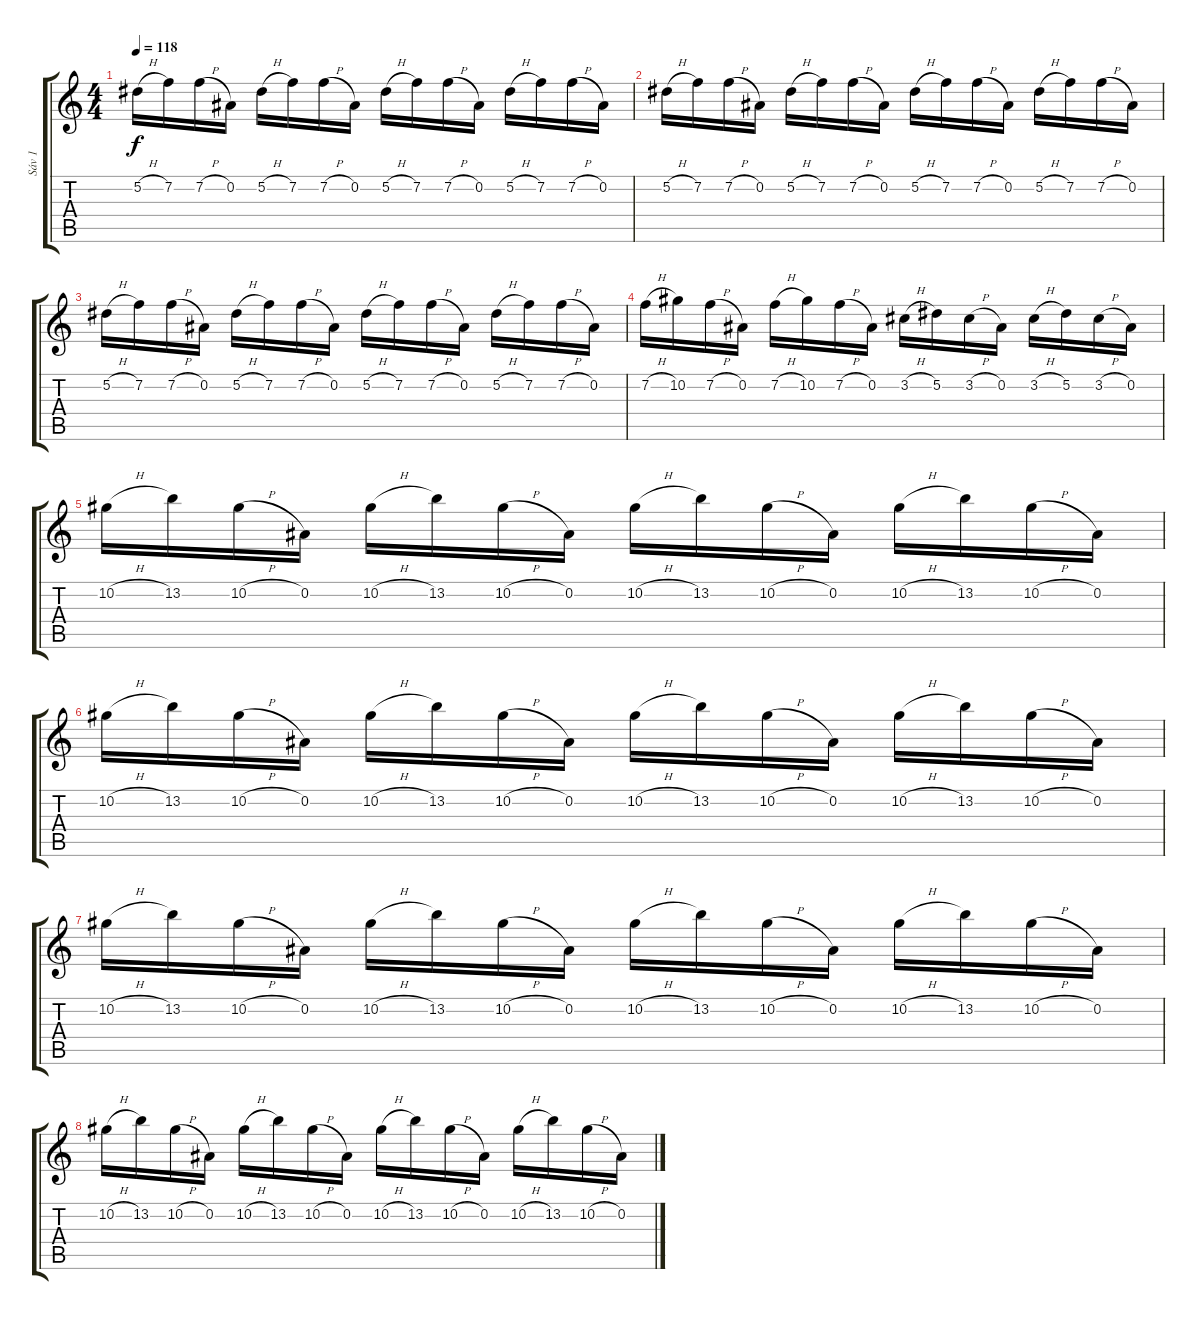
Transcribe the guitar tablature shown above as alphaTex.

\track ("Sáv 1" "Sáv 1") {solo instrument distortionguitar}
\staff {score tabs}
\tuning (Eb4 Bb3 Gb3 Db3 Ab2 Db2) {hide}
\ts (4 4)
\tempo 118
\clef g2
\ks c
5.2{h}.16{dy f} 7.2.16 7.2{h}.16 0.2.16 5.2{h}.16 7.2.16 7.2{h}.16 0.2.16 5.2{h}.16 7.2.16 7.2{h}.16 0.2.16 5.2{h}.16 7.2.16 7.2{h}.16 0.2.16 |
5.2{h}.16 7.2.16 7.2{h}.16 0.2.16 5.2{h}.16 7.2.16 7.2{h}.16 0.2.16 5.2{h}.16 7.2.16 7.2{h}.16 0.2.16 5.2{h}.16 7.2.16 7.2{h}.16 0.2.16 |
5.2{h}.16 7.2.16 7.2{h}.16 0.2.16 5.2{h}.16 7.2.16 7.2{h}.16 0.2.16 5.2{h}.16 7.2.16 7.2{h}.16 0.2.16 5.2{h}.16 7.2.16 7.2{h}.16 0.2.16 |
7.2{h}.16 10.2.16 7.2{h}.16 0.2.16 7.2{h}.16 10.2.16 7.2{h}.16 0.2.16 3.2{h}.16 5.2.16 3.2{h}.16 0.2.16 3.2{h}.16 5.2.16 3.2{h}.16 0.2.16 |
10.2{h}.16 13.2.16 10.2{h}.16 0.2.16 10.2{h}.16 13.2.16 10.2{h}.16 0.2.16 10.2{h}.16 13.2.16 10.2{h}.16 0.2.16 10.2{h}.16 13.2.16 10.2{h}.16 0.2.16 |
10.2{h}.16 13.2.16 10.2{h}.16 0.2.16 10.2{h}.16 13.2.16 10.2{h}.16 0.2.16 10.2{h}.16 13.2.16 10.2{h}.16 0.2.16 10.2{h}.16 13.2.16 10.2{h}.16 0.2.16 |
10.2{h}.16 13.2.16 10.2{h}.16 0.2.16 10.2{h}.16 13.2.16 10.2{h}.16 0.2.16 10.2{h}.16 13.2.16 10.2{h}.16 0.2.16 10.2{h}.16 13.2.16 10.2{h}.16 0.2.16 |
10.2{h}.16 13.2.16 10.2{h}.16 0.2.16 10.2{h}.16 13.2.16 10.2{h}.16 0.2.16 10.2{h}.16 13.2.16 10.2{h}.16 0.2.16 10.2{h}.16 13.2.16 10.2{h}.16 0.2.16
